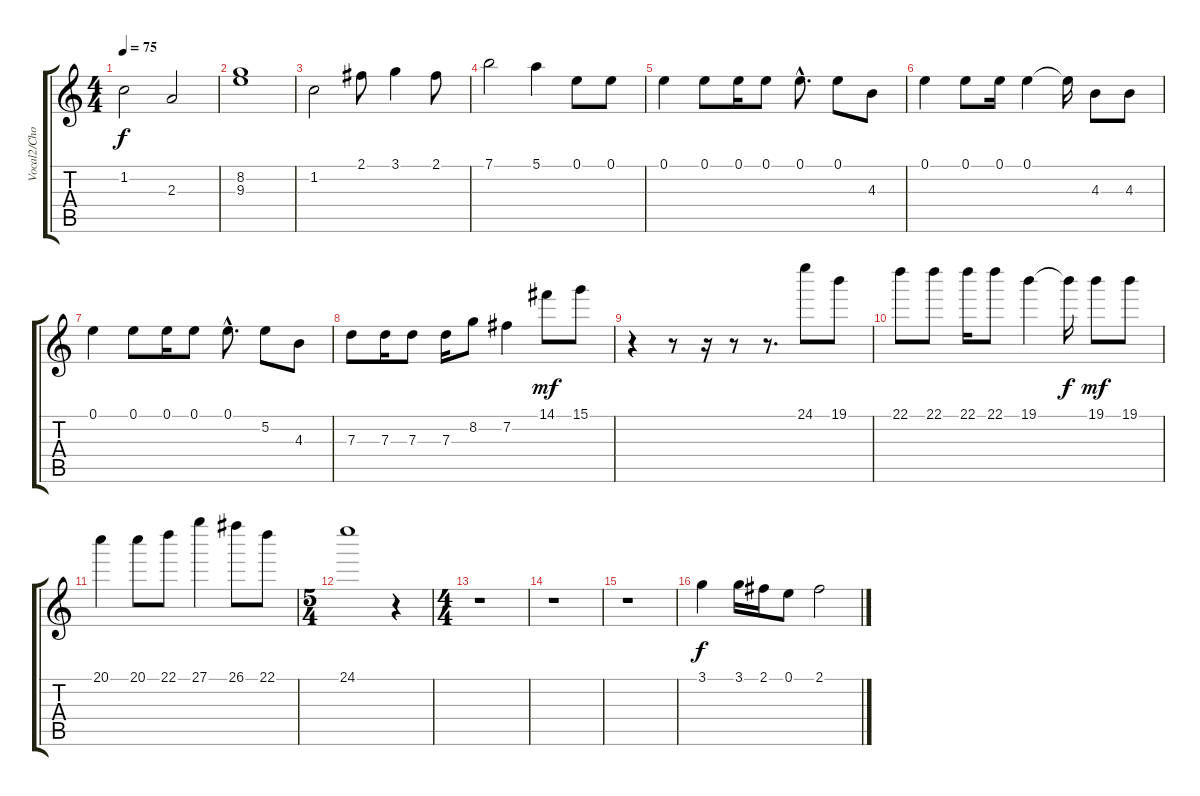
\track ("Vocal2/Choir2" "Vocal2/Cho") {instrument distortionguitar}
\staff {score tabs}
\tuning (E4 B3 G3 D3 A2 E2) {hide}
\ts (4 4)
\tempo 75
\clef g2
\ks c
1.2.2{dy f} 2.3.2 |
(8.2 9.3).1 |
1.2.2 2.1.8 3.1.4 2.1.8 |
7.1.2 5.1.4 0.1.8{instrument distortionguitar} 0.1.8 |
0.1.4 0.1.8 0.1.16 0.1.8 0.1{hac}.8{d} 0.1.8 4.3.8 |
0.1.4 0.1.8 0.1.16 0.1.4 0.1{t}.16 4.3.8 4.3.8 |
0.1.4 0.1.8 0.1.16 0.1.8 0.1{hac}.8{d} 5.2.8 4.3.8 |
7.3.8 7.3.16 7.3.8 7.3.16 8.2.8 7.2.4 14.1.8{dy mf instrument tenorsax} 15.1.8 |
r.4 r.8 r.16 r.8 r.8{d} 24.1.8{volume 14} 19.1.8 |
22.1.8 22.1.8 22.1.16 22.1.8 19.1.4 19.1{t}.16{dy f} 19.1.8{dy mf} 19.1.8 |
20.1.4 20.1.8 22.1.8 27.1.4 26.1.8 22.1.8 |
\ts (5 4)
24.1.1 r.4 |
\ts (4 4)
r.1{volume 16} |
r.1 |
r.1 |
3.1.4{dy f} 3.1.16 2.1.16 0.1.8 2.1.2
